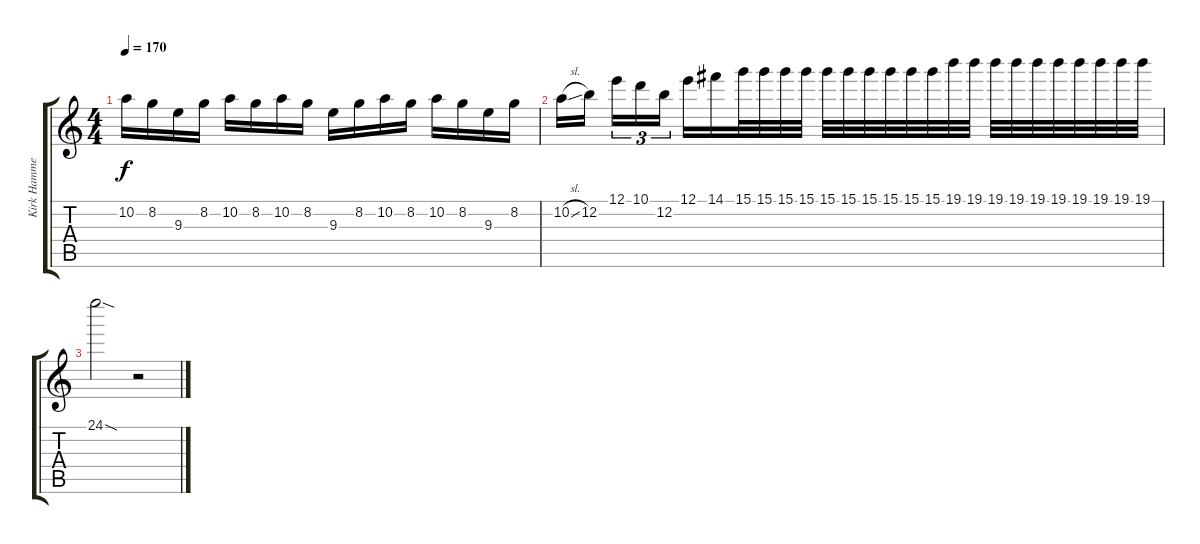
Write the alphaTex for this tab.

\track ("Kirk Hammett (solo with wah pedal)" "Kirk Hamme") {instrument distortionguitar}
\staff {score tabs}
\tuning (E4 B3 G3 D3 A2 D2) {hide}
\ts (4 4)
\tempo 170
\clef g2
\ks c
10.2.16{dy f} 8.2.16 9.3.16 8.2.16 10.2.16 8.2.16 10.2.16 8.2.16 9.3.16 8.2.16 10.2.16 8.2.16 10.2.16 8.2.16 9.3.16 8.2.16 |
10.2{sl}.16 12.2.16{beam splitsecondary} 12.1.16{tu (3 2)} 10.1.16{tu (3 2)} 12.2.16{tu (3 2)} 12.1.16 14.1.16 15.1.32 15.1.32 15.1.32 15.1.32 15.1.32 15.1.32 15.1.32 15.1.32 15.1.32 15.1.32 19.1.32 19.1.32 19.1.32 19.1.32 19.1.32 19.1.32 19.1.32 19.1.32 19.1.32 19.1.32 |
24.1{sod}.2 r.2
